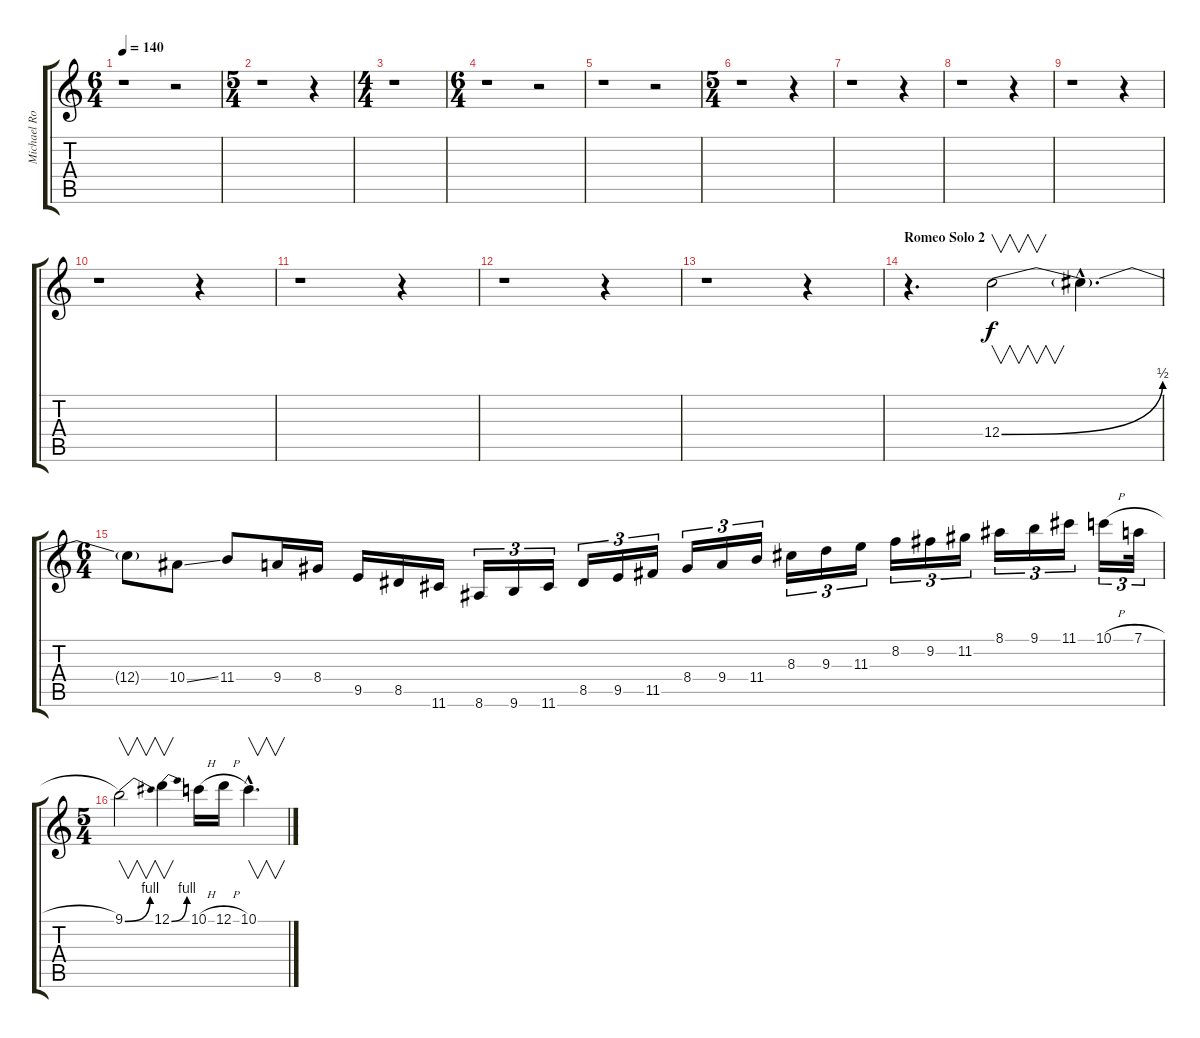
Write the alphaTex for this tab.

\track ("Michael Romeo Acoustic Guitar/Solos/Fill" "Michael Ro") {instrument acousticguitarsteel}
\staff {score tabs}
\tuning (D4 A3 F3 C3 G2 D2) {hide}
\ts (6 4)
\tempo 140
\clef g2
\ks c
r.1{dy f} r.2 |
\ts (5 4)
r.1 r.4 |
\ts (4 4)
r.1 |
\ts (6 4)
r.1 r.2 |
r.1 r.2 |
\ts (5 4)
r.1 r.4 |
r.1 r.4 |
r.1 r.4 |
r.1 r.4 |
r.1 r.4 |
r.1 r.4 |
r.1 r.4 |
r.1 r.4 |
\section ("" "Romeo Solo 2")
r.4{d volume 16 instrument distortionguitar} 12.4{be (bend 0 0 60 2)}.2{v} 12.4{hac t}.4{d} |
\ts (6 4)
12.4{t}.8 10.4{ss}.8 11.4.8 9.4.16 8.4.16 9.5.16 8.5.16 11.6.16 8.6.16{tu (3 2)} 9.6.16{tu (3 2)} 11.6.16{tu (3 2)} 8.5.16{tu (3 2)} 9.5.16{tu (3 2)} 11.5.16{tu (3 2)} 8.4.16{tu (3 2)} 9.4.16{tu (3 2)} 11.4.16{tu (3 2)} 8.3.16{tu (3 2)} 9.3.16{tu (3 2)} 11.3.16{tu (3 2)} 8.2.16{tu (3 2)} 9.2.16{tu (3 2)} 11.2.16{tu (3 2)} 8.1.16{tu (3 2)} 9.1.16{tu (3 2)} 11.1.16{tu (3 2)} 10.1{h}.16{tu (3 2)} 7.1{h}.32{tu (3 2)} |
\ts (5 4)
9.1{be (bend 0 0 60 4)}.2{v} 12.1{be (bend 0 0 60 4)}.4{v} 10.1{h}.16 12.1{h}.16 10.1{ss hac}.4{v d}
